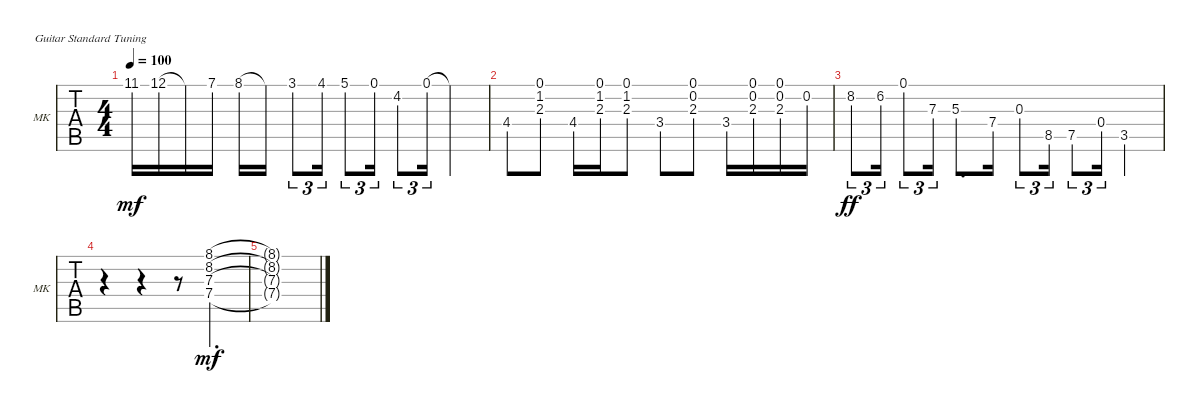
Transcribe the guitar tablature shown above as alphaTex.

\bracketExtendMode groupsimilarinstruments
\singleTrackTrackNamePolicy allsystems
\multiTrackTrackNamePolicy allsystems
\firstSystemTrackNameOrientation horizontal
\otherSystemsTrackNameOrientation horizontal
\track ("Mark Knopfler" "MK") {instrument acousticguitarsteel}
\staff {tabs}
\tuning (E4 B3 G3 D3 A2 E2)
\ts (4 4)
\scale
0.521377
\tempo 100
\accidentals auto
\clef g2
\ottava regular
\simile none
\scale
0.57253
\ks c
11.1.16{dy mf} 12.1.16 12.1{t}.16 7.1.16 8.1.16 8.1{t}.16 3.1.8{tu (3 2)} 4.1.16{tu (3 2)} 5.1.8{tu (3 2)} 0.1.16{tu (3 2)} 4.2.8{tu (3 2)} 0.1.16{tu (3 2)} 0.1{t}.4 |
\scale
0.516418
\scale
0.427437 4.4.8 (0.1 1.2 2.3).8 4.4.16 (1.2 2.3 0.1).16 (0.1 1.2 2.3).8 3.4.8 (0.1 0.2 2.3).8 3.4.16 (0.2 2.3 0.1).16 (0.1 0.2 2.3).16 0.2{rf 2}.16 |
\scale
0.483586
\scale
0.517598 8.2{rf 1}.8{tu (3 2) dy ff} 6.2{rf 2}.16{tu (3 2)} 0.1{rf 3}.8{tu (3 2)} 7.3{rf 2}.16{tu (3 2)} 5.3{rf 1}.8{d} 7.4{rf 2}.16 0.3{rf 3}.8{tu (3 2)} 8.5{rf 2}.16{tu (3 2)} 7.5{rf 1}.8{tu (3 2)} 0.4{rf 3}.16{tu (3 2)} 3.5{rf 2}.4 |
\scale
0.351774 r.4 r.4 r.8 (8.1 8.2 7.3 7.4).4{d dy mf} |
\scale
0.130631 (8.1{t} 8.2{t} 7.3{t} 7.4{t}).1
